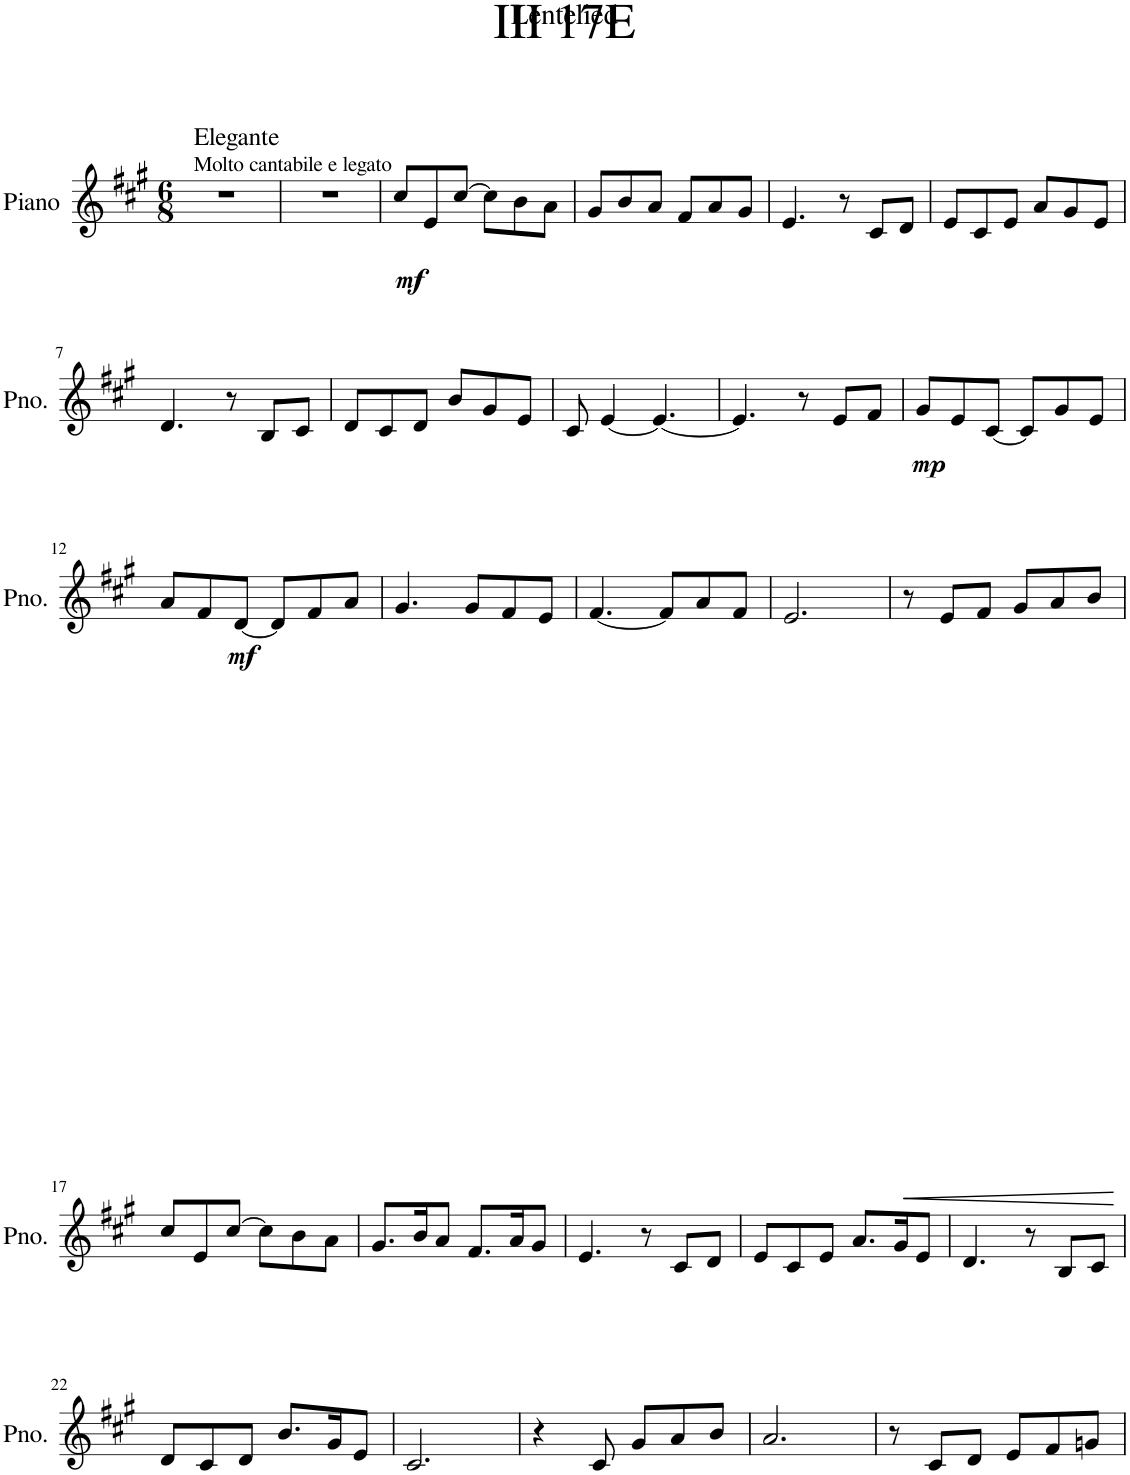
**kern	**dynam
*part1	*part1
*staff1	*staff1
*I"Piano	*
*I'Pno.	*
*clefG2	*
*k[f#c#g#]	*
*M6/8	*
=1	=1
!LO:TX:a:t=Molto cantabile e legato	!
!LO:TX:a:t=Elegante	!
2.r	.
=2	=2
2.r	.
=3	=3
!	!LO:DY:b
8cc#/L	mf
8e/	.
[8cc#/J	.
8cc#\L]	.
8b\	.
8a\J	.
=4	=4
8g#/L	.
8b/	.
8a/J	.
8f#/L	.
8a/	.
8g#/J	.
=5	=5
4.e/	.
8r	.
8c#/L	.
8d/J	.
=6	=6
8e/L	.
8c#/	.
8e/J	.
8a/L	.
8g#/	.
8e/J	.
!!LO:LB:g=z
=7	=7
4.d/	.
8r	.
8B/L	.
8c#/J	.
=8	=8
8d/L	.
8c#/	.
8d/J	.
8b/L	.
8g#/	.
8e/J	.
=9	=9
8c#/	.
[4e/	.
4.e/_	.
=10	=10
4.e/]	.
8r	.
8e/L	.
8f#/J	.
=11	=11
!	!LO:DY:b
8g#/L	mp
8e/	.
[8c#/J	.
8c#/L]	.
8g#/	.
8e/J	.
!!LO:LB:g=z
=12	=12
!	!LO:DY:b
8a/L	mf
8f#/	.
[8d/J	.
8d/L]	.
8f#/	.
8a/J	.
=13	=13
4.g#/	.
8g#/L	.
8f#/	.
8e/J	.
=14	=14
[4.f#/	.
8f#/L]	.
8a/	.
8f#/J	.
=15	=15
2.e/	.
=16	=16
!	!LO:HP:b
8r	<
8e/L	.
8f#/J	.
8g#/L	.
8a/	.
8b/J	.
.	[
!!LO:LB:g=z
=17	=17
8cc#/L	.
8e/	.
[8cc#/J	.
8cc#\L]	.
8b\	.
8a\J	.
=18	=18
8.g#/L	.
16b/K	.
8a/J	.
8.f#/L	.
16a/K	.
8g#/J	.
=19	=19
4.e/	.
8r	.
8c#/L	.
8d/J	.
=20	=20
8e/L	.
8c#/	.
8e/J	.
8.a/L	.
16g#/K	.
8e/J	.
=21	=21
4.d/	.
8r	.
8B/L	.
8c#/J	.
!!LO:LB:g=z
=22	=22
8d/L	.
8c#/	.
8d/J	.
8.b/L	.
16g#/K	.
8e/J	.
=23	=23
2.c#/	.
=24	=24
4r	.
8c#/	.
8g#/L	.
8a/	.
8b/J	.
=25	=25
2.a/	.
=26	=26
8r	.
8c#/L	.
8d/J	.
8e/L	.
8f#/	.
8gn/J	.
=	=
*-	*-
